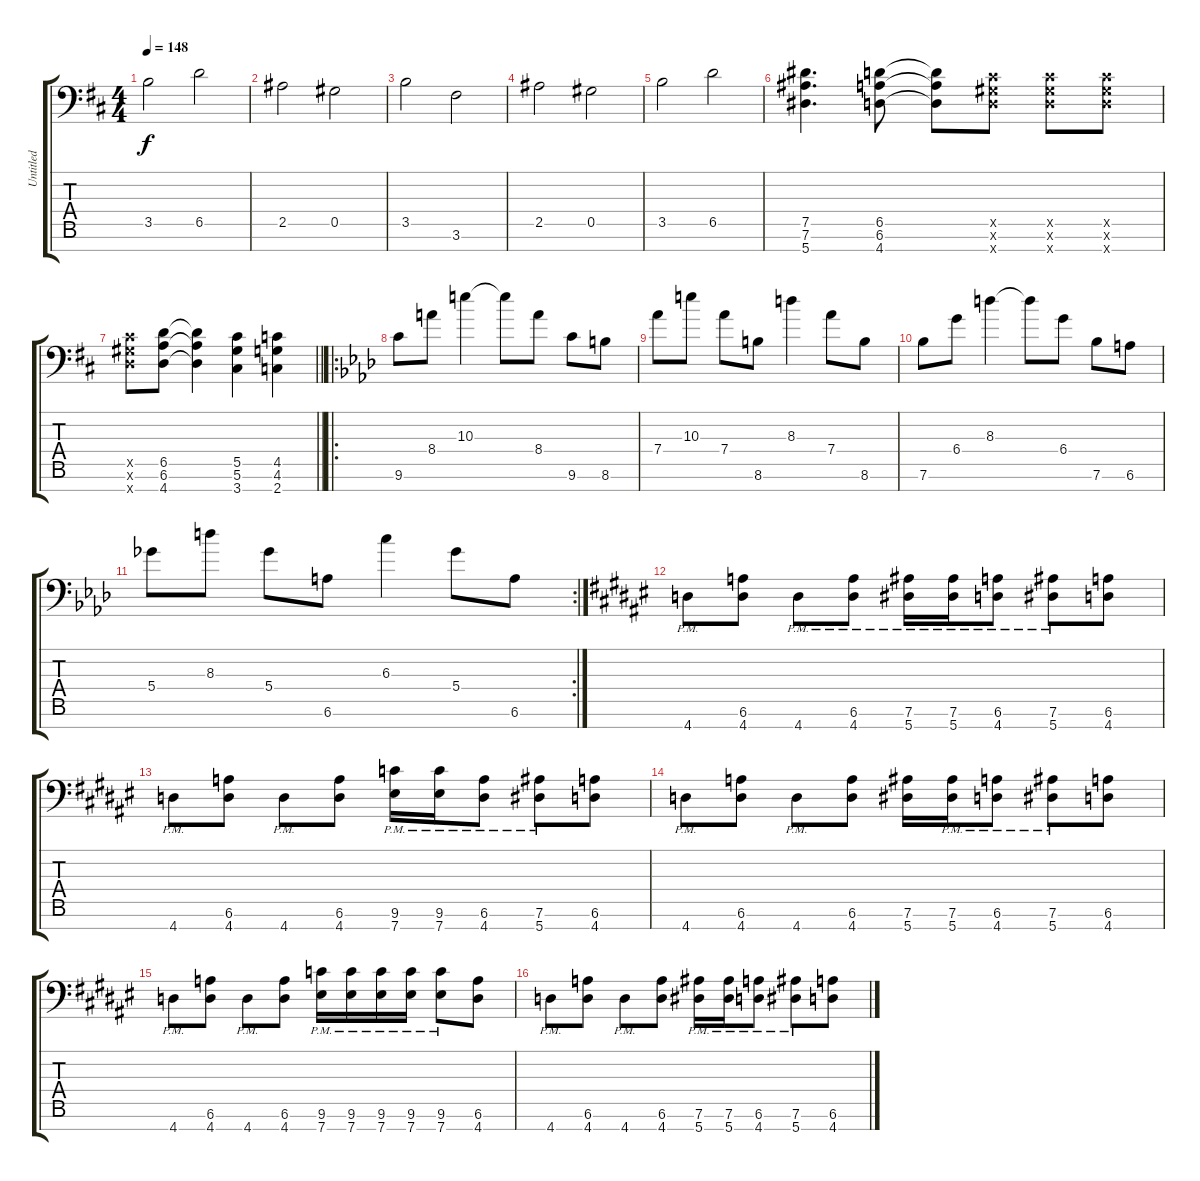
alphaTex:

\track ("Untitled" "Untitled") {instrument distortionguitar}
\staff {score tabs}
\tuning (Eb4 Bb3 Gb3 Db3 Ab2 Eb2 Bb1) {hide}
\ts (4 4)
\tempo 148
\clef f4
\ks d
3.5.2{dy f} 6.5.2 |
2.5.2 0.5.2 |
3.5.2 3.6.2 |
2.5.2 0.5.2 |
3.5.2 6.5.2 |
(7.5 7.6 5.7).4{d} (6.5 6.6 4.7).8 (6.5{t} 6.6{t} 4.7{t}).8 (5.5{x} 5.6{x} 4.7{x}).8 (5.5{x} 5.6{x} 4.7{x}).8 (5.5{x} 5.6{x} 4.7{x}).8 |
\barLineRight lightlight
(5.5{x} 5.6{x} 4.7{x}).8 (6.5 6.6 4.7).8 (6.5{t} 6.6{t} 4.7{t}).4 (5.5 5.6 3.7).4 (4.5 4.6 2.7).4 |
\ro
\ks ab
9.6.8 8.4.8 10.3.4 10.3{t}.8 8.4.8 9.6.8 8.6.8 |
7.4.8 10.3.8 7.4.8 8.6.8 8.3.4 7.4.8 8.6.8 |
7.6.8 6.4.8 8.3.4 8.3{t}.8 6.4.8 7.6.8 6.6.8 |
\rc 2
5.4.8 8.3.8 5.4.8 6.6.8 6.3.4 5.4.8 6.6.8 |
\ks f#
4.7{pm}.8 (6.6 4.7).8 4.7{pm}.8 (6.6{pm} 4.7{pm}).8 (7.6{pm} 5.7{pm}).16 (7.6{pm} 5.7{pm}).16 (6.6{pm} 4.7{pm}).8 (7.6{pm} 5.7{pm}).8 (6.6 4.7).8 |
4.7{pm}.8 (6.6 4.7).8 4.7{pm}.8 (6.6 4.7).8 (9.6{pm} 7.7{pm}).16 (9.6{pm} 7.7{pm}).16 (6.6{pm} 4.7{pm}).8 (7.6{pm} 5.7{pm}).8 (6.6 4.7).8 |
4.7{pm}.8 (6.6 4.7).8 4.7{pm}.8 (6.6 4.7).8 (7.6 5.7).16 (7.6{pm} 5.7{pm}).16 (6.6{pm} 4.7{pm}).8 (7.6{pm} 5.7{pm}).8 (6.6 4.7).8 |
4.7{pm}.8 (6.6 4.7).8 4.7{pm}.8 (6.6 4.7).8 (9.6{pm} 7.7{pm}).16 (9.6{pm} 7.7{pm}).16 (9.6{pm} 7.7{pm}).16 (9.6{pm} 7.7{pm}).16 (9.6{pm} 7.7{pm}).8 (6.6 4.7).8 |
4.7{pm}.8 (6.6 4.7).8 4.7{pm}.8 (6.6 4.7).8 (7.6{pm} 5.7{pm}).16 (7.6{pm} 5.7{pm}).16 (6.6{pm} 4.7{pm}).8 (7.6{pm} 5.7{pm}).8 (6.6 4.7).8
